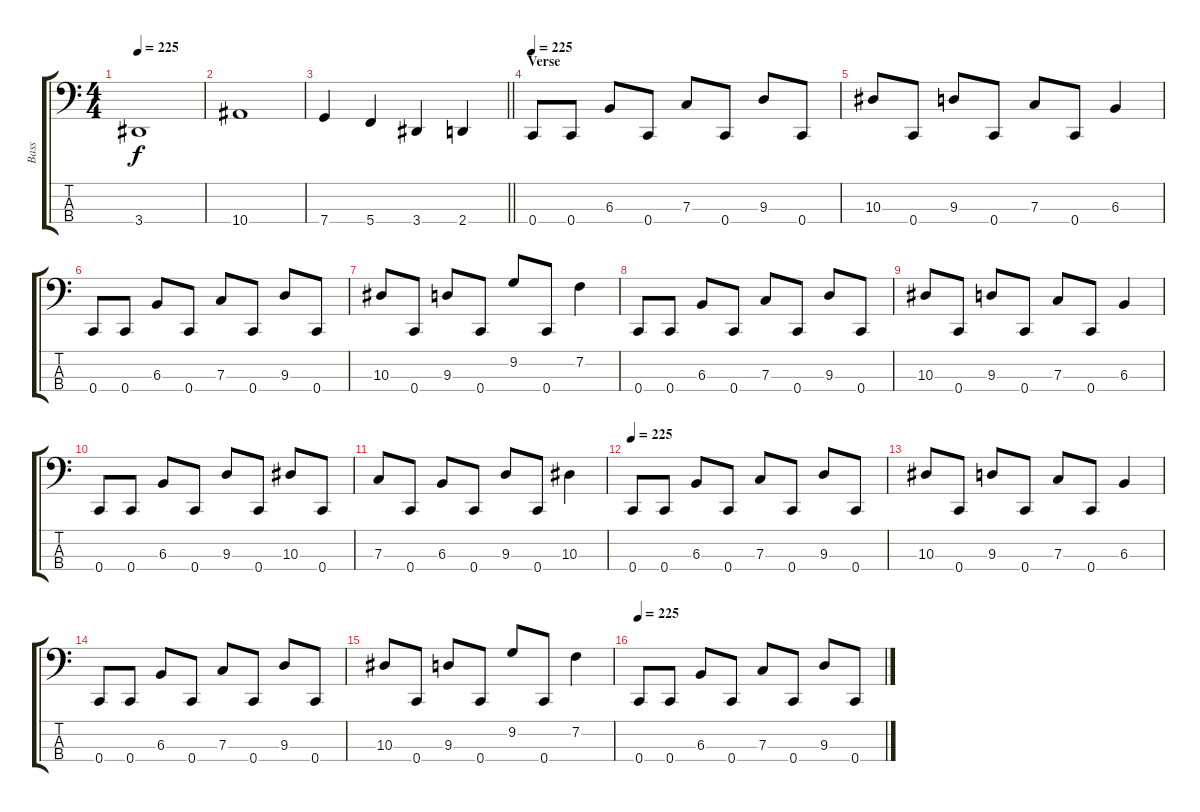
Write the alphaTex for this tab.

\track ("Bass" "Bass") {instrument electricbassfinger}
\staff {score tabs}
\tuning (Eb2 Bb1 F1 C1) {hide}
\ts (4 4)
\tempo 225
\clef f4
\ks c
3.4.1{dy f} |
10.4.1 |
\barLineRight lightlight
7.4.4 5.4.4 3.4.4 2.4.4 |
\section ("" "Verse")
\tempo 225
0.4.8 0.4.8 6.3.8 0.4.8 7.3.8 0.4.8 9.3.8 0.4.8 |
10.3.8 0.4.8 9.3.8 0.4.8 7.3.8 0.4.8 6.3.4 |
0.4.8 0.4.8 6.3.8 0.4.8 7.3.8 0.4.8 9.3.8 0.4.8 |
10.3.8 0.4.8 9.3.8 0.4.8 9.2.8 0.4.8 7.2.4 |
0.4.8 0.4.8 6.3.8 0.4.8 7.3.8 0.4.8 9.3.8 0.4.8 |
10.3.8 0.4.8 9.3.8 0.4.8 7.3.8 0.4.8 6.3.4 |
0.4.8 0.4.8 6.3.8 0.4.8 9.3.8 0.4.8 10.3.8 0.4.8 |
7.3.8 0.4.8 6.3.8 0.4.8 9.3.8 0.4.8 10.3.4 |
\tempo 225
0.4.8 0.4.8 6.3.8 0.4.8 7.3.8 0.4.8 9.3.8 0.4.8 |
10.3.8 0.4.8 9.3.8 0.4.8 7.3.8 0.4.8 6.3.4 |
0.4.8 0.4.8 6.3.8 0.4.8 7.3.8 0.4.8 9.3.8 0.4.8 |
10.3.8 0.4.8 9.3.8 0.4.8 9.2.8 0.4.8 7.2.4 |
\tempo 225
0.4.8 0.4.8 6.3.8 0.4.8 7.3.8 0.4.8 9.3.8 0.4.8
